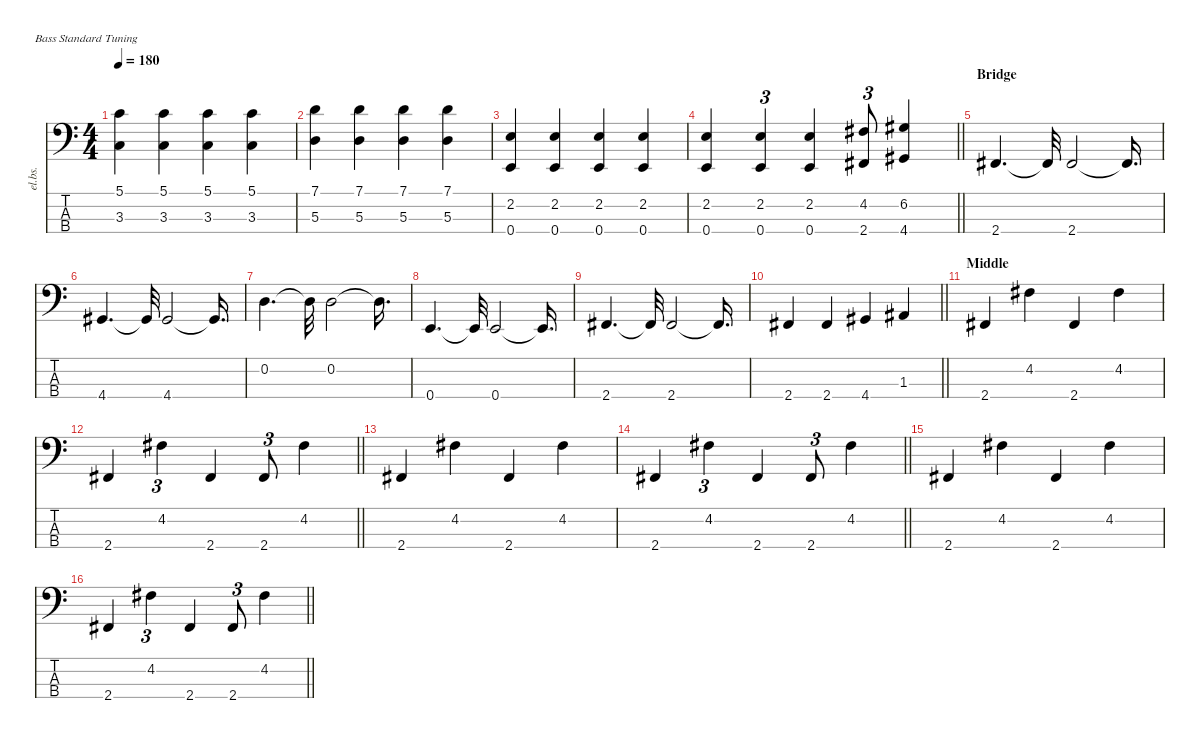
\defaultSystemsLayout 4
\hideDynamics
\bracketExtendMode nobrackets
\otherSystemsTrackNameOrientation horizontal
\track ("Slap Bass" "el.bs.") {instrument slapbass1}
\staff {score tabs}
\tuning (G2 D2 A1 E1)
\ts (4 4)
\tempo 180
\clef f4
\ks c
(5.1 3.3).4{dy f beam Down} (5.1 3.3).4{beam Down} (5.1 3.3).4{beam Down} (5.1 3.3).4{beam Down} |
(7.1 5.3).4{beam Down} (7.1 5.3).4{beam Down} (7.1 5.3).4{beam Down} (7.1 5.3).4{beam Down} |
(2.2 0.4).4{beam Up} (2.2 0.4).4{beam Up} (2.2 0.4).4{beam Up} (2.2 0.4).4{beam Up} |
\barLineRight lightlight
(2.2 0.4).4{beam Up} (2.2 0.4).4{tu (3 2) beam Up} (2.2 0.4).4{beam Up} (4.2{acc #} 2.4{acc #}).8{tu (3 2) beam Up} (6.2{acc #} 4.4{acc #}).4{beam Up} |
\section ("" "Bridge")
2.4{acc #}.4{d beam Up} 2.4{t acc #}.32{beam Up} 2.4{acc #}.2{beam Up} 2.4{t acc #}.16{d beam Up} |
4.4{acc #}.4{d beam Up} 4.4{t acc #}.32{beam Up} 4.4{acc #}.2{beam Up} 4.4{t acc #}.16{d beam Up} |
0.2.4{d beam Down} 0.2{t}.32{beam Down} 0.2.2{beam Down} 0.2{t}.16{d beam Down} |
0.4.4{d beam Up} 0.4{t}.32{beam Up} 0.4.2{beam Up} 0.4{t}.16{d beam Up} |
2.4{acc #}.4{d beam Up} 2.4{t acc #}.32{beam Up} 2.4{acc #}.2{beam Up} 2.4{t acc #}.16{d beam Up} |
\barLineRight lightlight
2.4{acc #}.4{beam Up} 2.4{acc #}.4{beam Up} 4.4{acc #}.4{beam Up} 1.3{acc #}.4{beam Up} |
\section ("" "Middle")
2.4{acc #}.4{beam Up} 4.2{acc #}.4{beam Down} 2.4{acc #}.4{beam Up} 4.2{acc #}.4{beam Down} |
\barLineRight lightlight
2.4{acc #}.4{beam Up} 4.2{acc #}.4{tu (3 2) beam Down} 2.4{acc #}.4{beam Up} 2.4{acc #}.8{tu (3 2) beam Up} 4.2{acc #}.4{beam Down} |
2.4{acc #}.4{beam Up} 4.2{acc #}.4{beam Down} 2.4{acc #}.4{beam Up} 4.2{acc #}.4{beam Down} |
\barLineRight lightlight
2.4{acc #}.4{beam Up} 4.2{acc #}.4{tu (3 2) beam Down} 2.4{acc #}.4{beam Up} 2.4{acc #}.8{tu (3 2) beam Up} 4.2{acc #}.4{beam Down} |
2.4{acc #}.4{beam Up} 4.2{acc #}.4{beam Down} 2.4{acc #}.4{beam Up} 4.2{acc #}.4{beam Down} |
\barLineRight lightlight
2.4{acc #}.4{beam Up} 4.2{acc #}.4{tu (3 2) beam Down} 2.4{acc #}.4{beam Up} 2.4{acc #}.8{tu (3 2) beam Up} 4.2{acc #}.4{beam Down}
